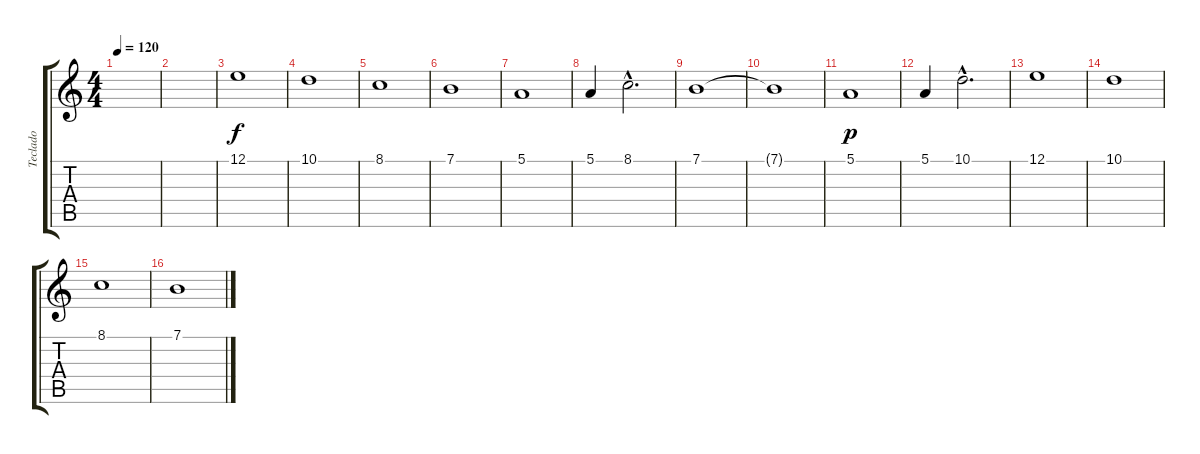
\track ("Teclado" "Teclado") {instrument pad2warm}
\staff {score tabs}
\tuning (E4 B3 G3 D3 A2 E2) {hide}
\ts (4 4)
\tempo 120
\clef g2
\ks c
|
|
12.1.1 |
10.1.1 |
8.1.1 |
7.1.1 |
5.1.1 |
5.1.4 8.1{hac}.2{d} |
7.1.1 |
7.1{t}.1{dy f} |
5.1.1{dy p} |
5.1.4 10.1{hac}.2{d} |
12.1.1 |
10.1.1 |
8.1.1 |
7.1.1
